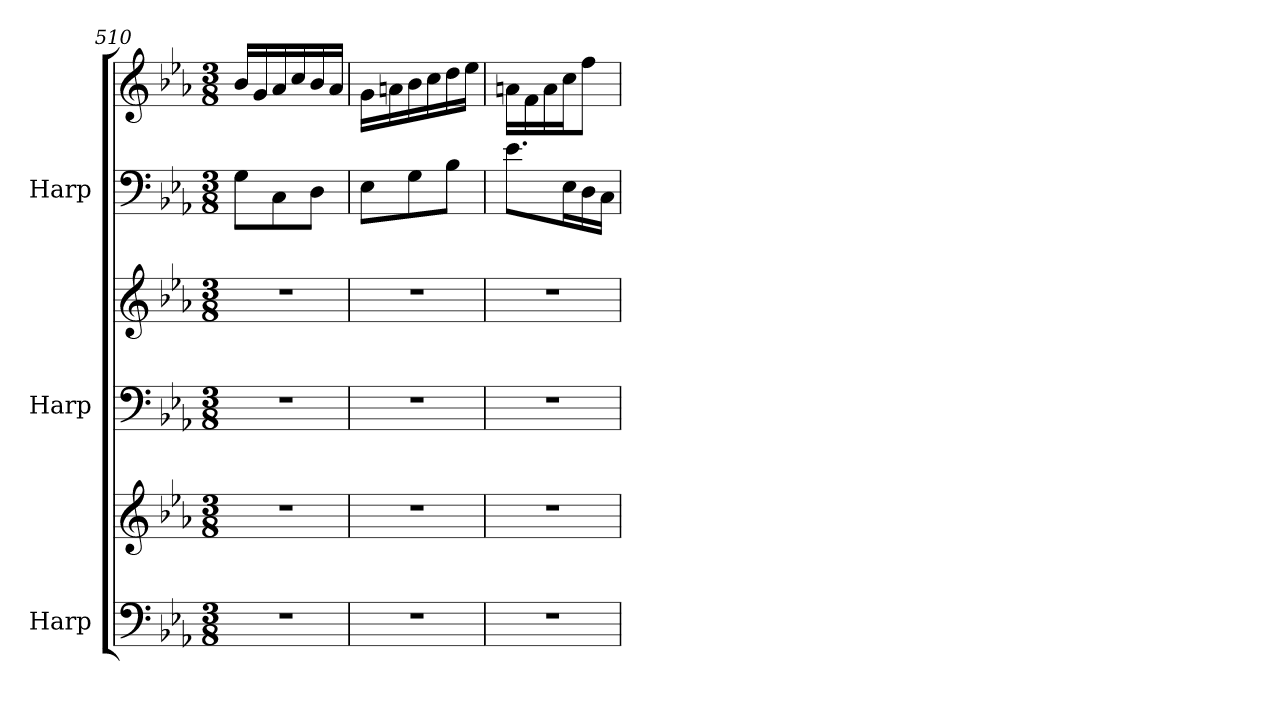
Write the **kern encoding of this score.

**kern	**kern	**kern	**kern	**kern	**kern
*part3	*part3	*part2	*part2	*part1	*part1
*staff6	*staff5	*staff4	*staff3	*staff2	*staff1
*I"Harp	*	*I"Harp	*	*I"Harp	*
*I'Hp	*	*I'Hp	*	*I'Hp	*
*clefF4	*clefG2	*clefF4	*clefG2	*clefF4	*clefG2
*k[b-e-a-]	*k[b-e-a-]	*k[b-e-a-]	*k[b-e-a-]	*k[b-e-a-]	*k[b-e-a-]
*M3/8	*M3/8	*M3/8	*M3/8	*M3/8	*M3/8
=510	=510	=510	=510	=510	=510
4.r	4.r	4.r	4.r	8G\L	16b-/LL
.	.	.	.	.	16g/
.	.	.	.	8C\	16a-/
.	.	.	.	.	16cc/
.	.	.	.	8D\J	16b-/
.	.	.	.	.	16a-/JJ
=511	=511	=511	=511	=511	=511
4.r	4.r	4.r	4.r	8E-\L	16g\LL
.	.	.	.	.	16an\
.	.	.	.	8G\	16b-\
.	.	.	.	.	16cc\
.	.	.	.	8B-\J	16dd\
.	.	.	.	.	16ee-\JJ
=512	=512	=512	=512	=512	=512
4.r	4.r	4.r	4.r	8.e-\L	16an\LL
.	.	.	.	.	16f\
.	.	.	.	.	16a\
.	.	.	.	16E-\L	16cc\J
.	.	.	.	16D\	8ff\J
.	.	.	.	16C\JJ	.
=	=	=	=	=	=
*-	*-	*-	*-	*-	*-
